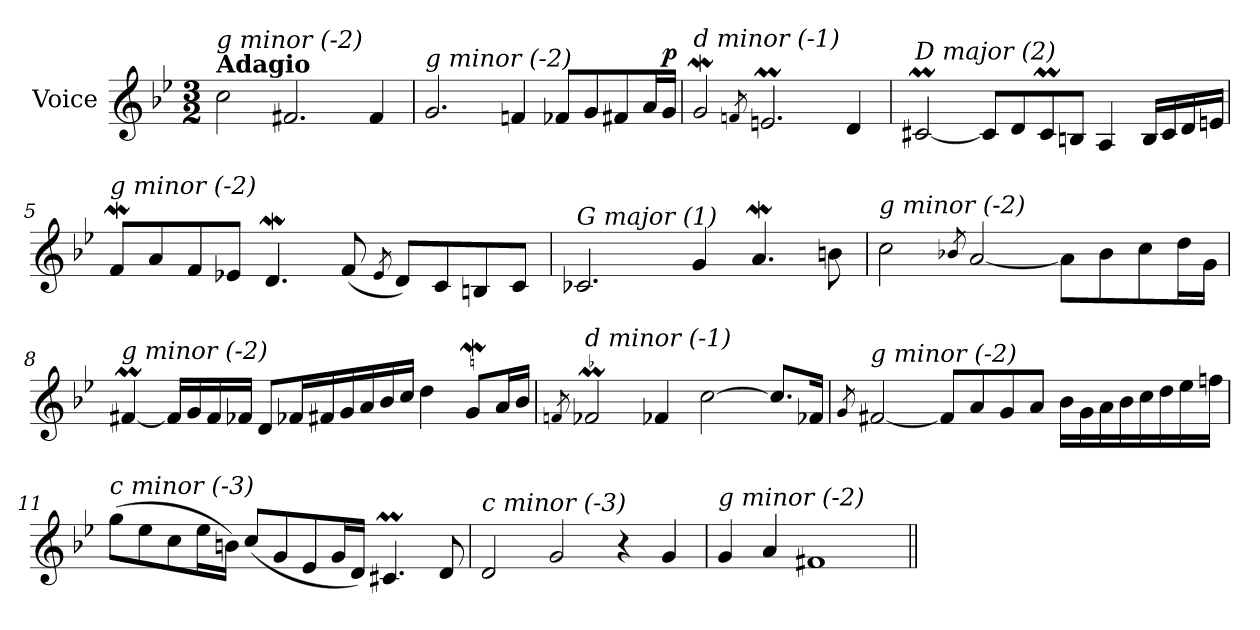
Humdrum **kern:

**kern	**dynam
*part1	*part1
*staff1	*staff1
*I"Voice	*
*I'V	*
*clefG2	*
*k[b-e-]	*
*M3/2	*
=1	=1
!LO:TX:a:B:t=Adagio	!
!LO:TX:i:t=g minor (-2)	!
2cc\	.
2.f#X/	.
4f#/	.
=2	=2
!LO:TX:i:t=g minor (-2)	!
2.g/	.
4fn/	.
8f-Xi/L	.
8g/	.
8f#X/	.
16a/L	.
!	!LO:DY:a
16g/JJ	p
=3	=3
!LO:TX:i:t=d minor (-1)	!
2gW/	.
8qfn/	.
2.enm/	.
4d/	.
=4	=4
!LO:TX:i:t=D major (2)	!
[2c#Xm/	.
8c#/L]	.
8d/	.
8c#m/	.
8Bn/J	.
4A/	.
16B/LL	.
16c#/	.
16d/	.
16en/JJ	.
!!LO:LB:g=z
=5	=5
!LO:TX:i:t=g minor (-2)	!
8fW/L	.
8a/	.
8f/	.
8e-X/J	.
4.dW/	.
(>8f/	.
8qe-/	.
8d/L)	.
8c/	.
8Bn/	.
8c/J	.
=6	=6
!LO:TX:i:t=G major (1)	!
2.c-Xi/	.
4g/	.
4.aW/	.
8bn\	.
=7	=7
!LO:TX:i:t=g minor (-2)	!
2cc\	.
8qb-X/	.
[2a/	.
8a\L]	.
8b-\	.
8cc\	.
16dd\L	.
16g\JJ	.
!!LO:LB:g=z
=8	=8
!LO:TX:i:t=g minor (-2)	!
[4f#Xm/	.
16f#/LL]	.
16g/	.
16f#/	.
16f-Xi/JJ	.
8d/L	.
16f-Xi/L	.
16f#/	.
16g/	.
16a/	.
16b-/	.
16cc/JJ	.
4dd\	.
8gW/L	.
16a/L	.
16b-/JJ	.
=9	=9
8qfn/	.
!LO:TX:i:t=d minor (-1)	!
2f-XMi/	.
4f-Xi/	.
[2cc\	.
8.cc/L]	.
16f-Xi/Jk	.
=10	=10
8qg/	.
!LO:TX:i:t=g minor (-2)	!
[2f#X/	.
8f#/L]	.
8a/	.
8g/	.
8a/J	.
16b-\LL	.
16g\	.
16a\	.
16b-\	.
16cc\	.
16dd\	.
16ee-\	.
16ffn\JJ	.
!!LO:LB:g=z
=11	=11
!LO:TX:i:t=c minor (-3)	!
(>8gg\L	.
8ee-\	.
8cc\	.
16ee-\L	.
16bn\JJ)	.
(<8cc/L	.
8g/	.
8e-/	.
16g/L	.
16d/JJ)	.
4.c#Xm/	.
8d/	.
=12	=12
!LO:TX:i:t=c minor (-3)	!
2d/	.
2g/	.
4r	.
4g/	.
=13	=13
!LO:TX:i:t=g minor (-2)	!
4g/	.
4a/	.
1f#X	.
=||	=||
*-	*-
